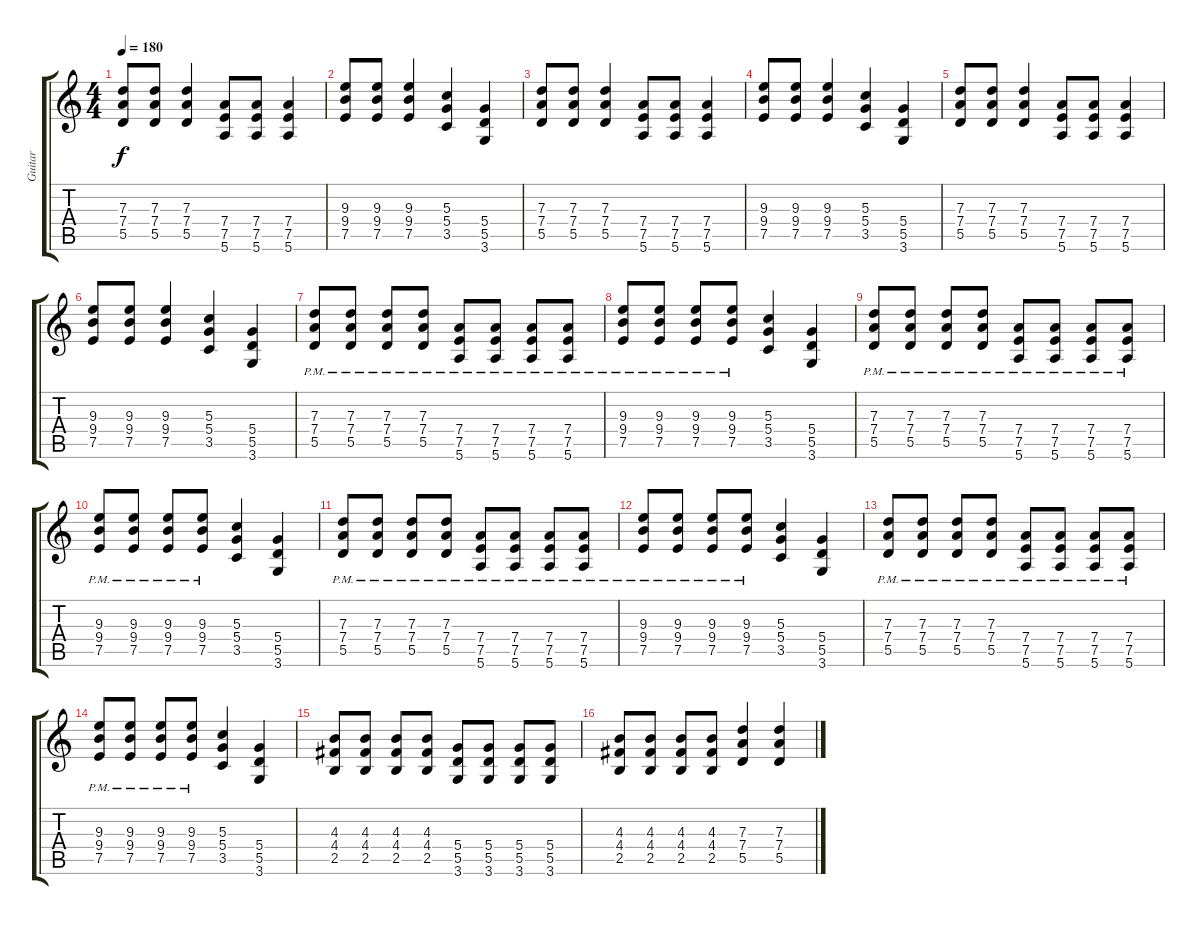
\track ("Guitar" "Guitar") {instrument overdrivenguitar}
\staff {score tabs}
\tuning (E4 B3 G3 D3 A2 E2) {hide}
\ts (4 4)
\tempo 180
\clef g2
\ks c
(7.3 7.4 5.5).8{dy f} (7.3 7.4 5.5).8 (7.3 7.4 5.5).4 (7.4 7.5 5.6).8 (7.4 7.5 5.6).8 (7.4 7.5 5.6).4 |
(9.3 9.4 7.5).8 (9.3 9.4 7.5).8 (9.3 9.4 7.5).4 (5.3 5.4 3.5).4 (5.4 5.5 3.6).4 |
(7.3 7.4 5.5).8 (7.3 7.4 5.5).8 (7.3 7.4 5.5).4 (7.4 7.5 5.6).8 (7.4 7.5 5.6).8 (7.4 7.5 5.6).4 |
(9.3 9.4 7.5).8 (9.3 9.4 7.5).8 (9.3 9.4 7.5).4 (5.3 5.4 3.5).4 (5.4 5.5 3.6).4 |
(7.3 7.4 5.5).8 (7.3 7.4 5.5).8 (7.3 7.4 5.5).4 (7.4 7.5 5.6).8 (7.4 7.5 5.6).8 (7.4 7.5 5.6).4 |
(9.3 9.4 7.5).8 (9.3 9.4 7.5).8 (9.3 9.4 7.5).4 (5.3 5.4 3.5).4 (5.4 5.5 3.6).4 |
(7.3{pm} 7.4{pm} 5.5{pm}).8 (7.3{pm} 7.4{pm} 5.5{pm}).8 (7.3{pm} 7.4{pm} 5.5{pm}).8 (7.3{pm} 7.4{pm} 5.5{pm}).8 (7.4{pm} 7.5{pm} 5.6{pm}).8 (7.4{pm} 7.5{pm} 5.6{pm}).8 (7.4{pm} 7.5{pm} 5.6{pm}).8 (7.4{pm} 7.5{pm} 5.6{pm}).8 |
(9.3{pm} 9.4{pm} 7.5{pm}).8 (9.3{pm} 9.4{pm} 7.5{pm}).8 (9.3{pm} 9.4{pm} 7.5{pm}).8 (9.3{pm} 9.4{pm} 7.5{pm}).8 (5.3 5.4 3.5).4 (5.4 5.5 3.6).4 |
(7.3{pm} 7.4{pm} 5.5{pm}).8 (7.3{pm} 7.4{pm} 5.5{pm}).8 (7.3{pm} 7.4{pm} 5.5{pm}).8 (7.3{pm} 7.4{pm} 5.5{pm}).8 (7.4{pm} 7.5{pm} 5.6{pm}).8 (7.4{pm} 7.5{pm} 5.6{pm}).8 (7.4{pm} 7.5{pm} 5.6{pm}).8 (7.4{pm} 7.5{pm} 5.6{pm}).8 |
(9.3{pm} 9.4{pm} 7.5{pm}).8 (9.3{pm} 9.4{pm} 7.5{pm}).8 (9.3{pm} 9.4{pm} 7.5{pm}).8 (9.3{pm} 9.4{pm} 7.5{pm}).8 (5.3 5.4 3.5).4 (5.4 5.5 3.6).4 |
(7.3{pm} 7.4{pm} 5.5{pm}).8 (7.3{pm} 7.4{pm} 5.5{pm}).8 (7.3{pm} 7.4{pm} 5.5{pm}).8 (7.3{pm} 7.4{pm} 5.5{pm}).8 (7.4{pm} 7.5{pm} 5.6{pm}).8 (7.4{pm} 7.5{pm} 5.6{pm}).8 (7.4{pm} 7.5{pm} 5.6{pm}).8 (7.4{pm} 7.5{pm} 5.6{pm}).8 |
(9.3{pm} 9.4{pm} 7.5{pm}).8 (9.3{pm} 9.4{pm} 7.5{pm}).8 (9.3{pm} 9.4{pm} 7.5{pm}).8 (9.3{pm} 9.4{pm} 7.5{pm}).8 (5.3 5.4 3.5).4 (5.4 5.5 3.6).4 |
(7.3{pm} 7.4{pm} 5.5{pm}).8 (7.3{pm} 7.4{pm} 5.5{pm}).8 (7.3{pm} 7.4{pm} 5.5{pm}).8 (7.3{pm} 7.4{pm} 5.5{pm}).8 (7.4{pm} 7.5{pm} 5.6{pm}).8 (7.4{pm} 7.5{pm} 5.6{pm}).8 (7.4{pm} 7.5{pm} 5.6{pm}).8 (7.4{pm} 7.5{pm} 5.6{pm}).8 |
(9.3{pm} 9.4{pm} 7.5{pm}).8 (9.3{pm} 9.4{pm} 7.5{pm}).8 (9.3{pm} 9.4{pm} 7.5{pm}).8 (9.3{pm} 9.4{pm} 7.5{pm}).8 (5.3 5.4 3.5).4 (5.4 5.5 3.6).4 |
(4.3 4.4 2.5).8 (4.3 4.4 2.5).8 (4.3 4.4 2.5).8 (4.3 4.4 2.5).8 (5.4 5.5 3.6).8 (5.4 5.5 3.6).8 (5.4 5.5 3.6).8 (5.4 5.5 3.6).8 |
(4.3 4.4 2.5).8 (4.3 4.4 2.5).8 (4.3 4.4 2.5).8 (4.3 4.4 2.5).8 (7.3 7.4 5.5).4 (7.3 7.4 5.5).4
